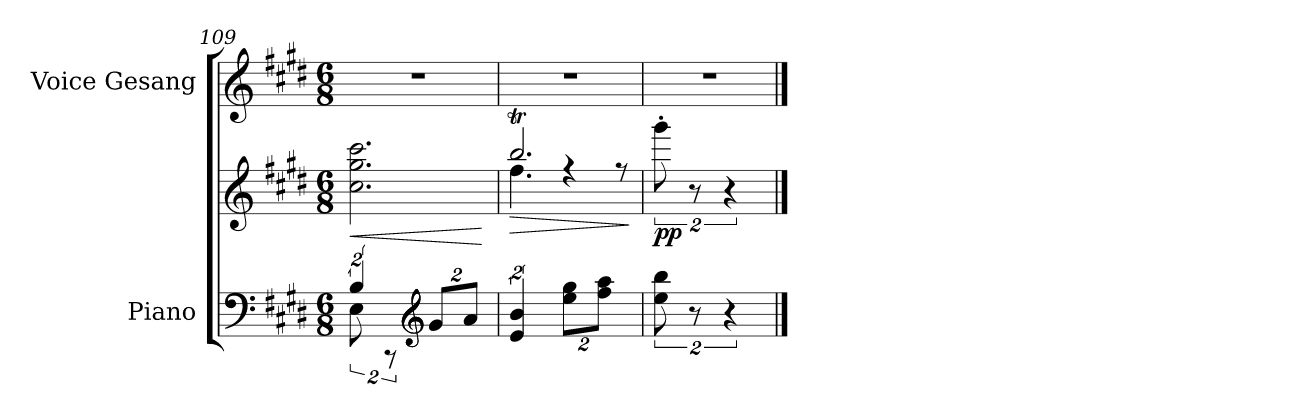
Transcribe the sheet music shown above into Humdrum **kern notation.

**kern	**kern	**dynam	**kern
*part2	*part2	*part2	*part1
*staff3	*staff2	*staff2/3	*staff1
*I"Piano	*	*	*I"Voice Gesang
*I'Pno	*	*	*
*clefF4	*clefG2	*	*clefG2
*k[f#c#g#d#]	*k[f#c#g#d#]	*	*k[f#c#g#d#]
*M6/8	*M6/8	*	*M6/8
=109	=109	=109	=109
*^	*	*	*
!	!	!	!LO:HP:b	!
8%3B/	16%3E\	2.cc#\ 2.gg#\ 2.ccc#\	<	2.r
.	16%3rCC	.	.	.
*clefG2	*	*	*	*
16%3g#/L	8%3ryy	.	.	.
16%3a/J	.	.	.	.
*v	*v	*	*	*
.	.	[	.
=110	=110	=110	=110
!	!	!LO:HP:b	!
*	*^	*	*
8%3e/ 8%3b/	2.bbT/	4.ff#\	>	2.r
16%3ee\ 16%3gg#\L	.	4rff	.	.
16%3ff#\ 16%3aa\J	.	.	.	.
.	.	8rff	.	.
*	*v	*v	*	*
.	.	]	.
=111	=111	=111	=111
!	!	!LO:DY:b	!
16%3ee\ 16%3bb\	16%3ggg#'\	pp	2.r
16%3r	16%3r	.	.
8%3r	8%3r	.	.
==	==	==	==
*-	*-	*-	*-
